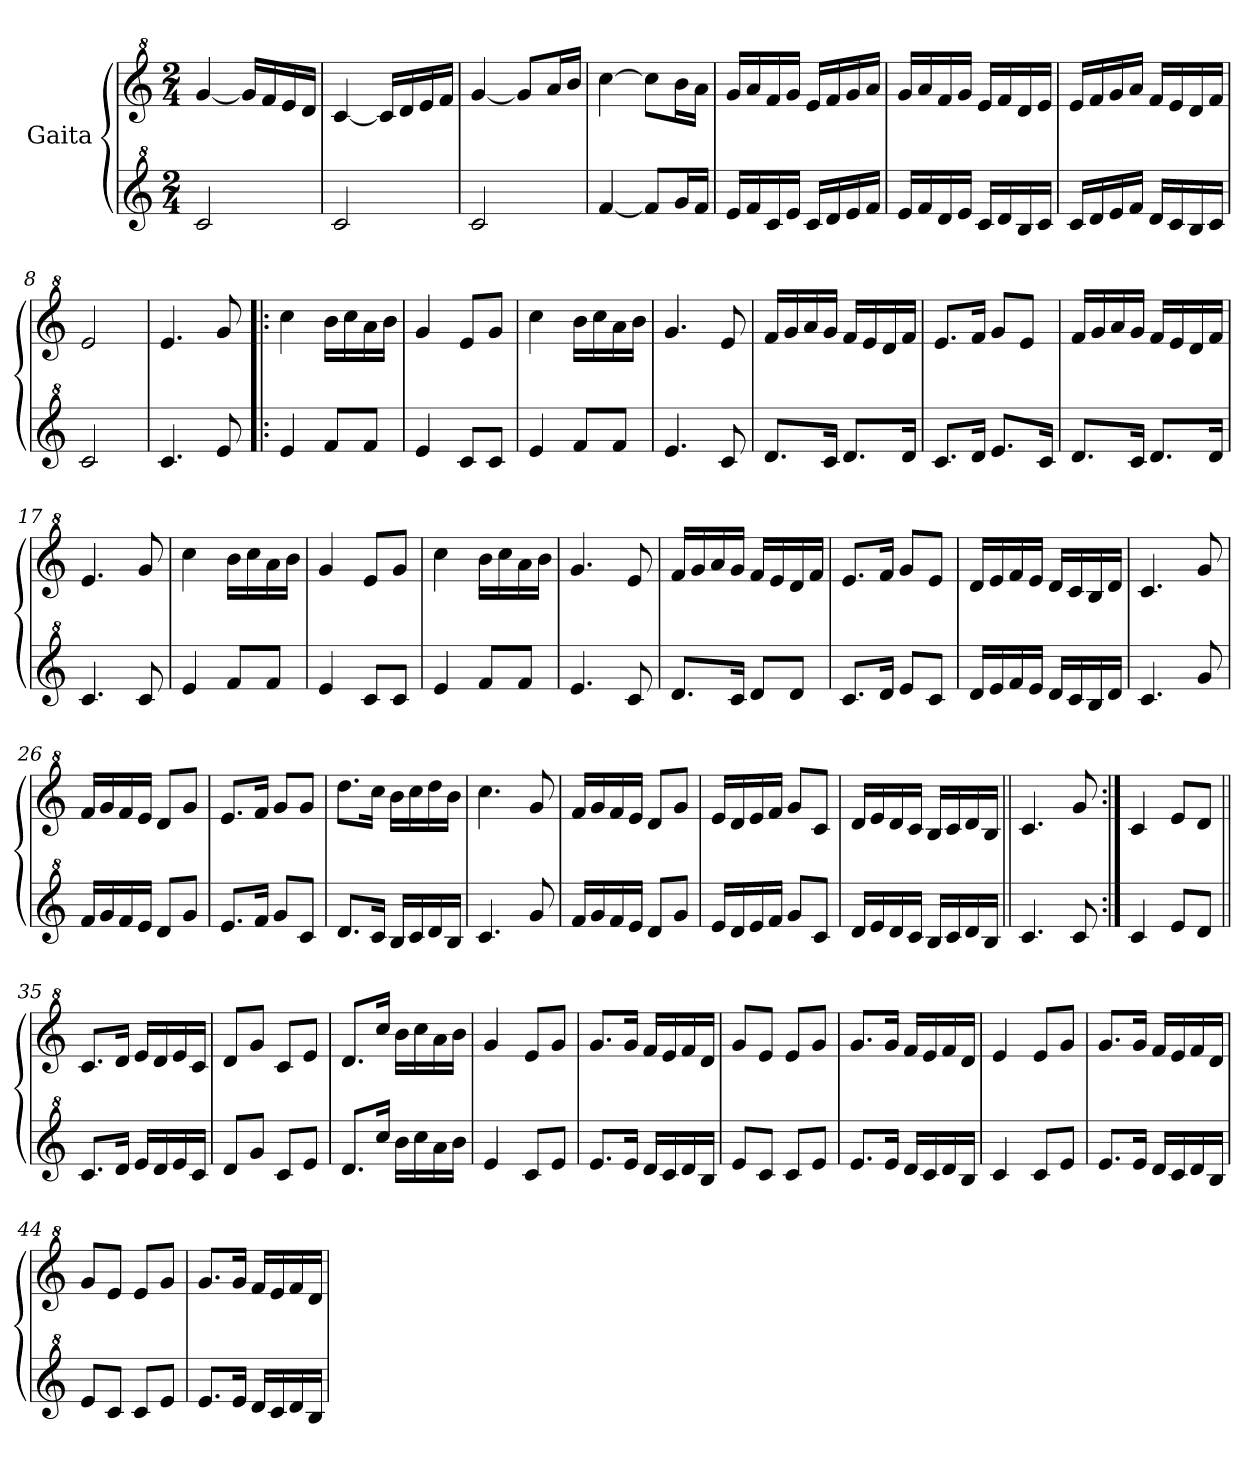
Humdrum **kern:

**kern	**kern
*part2	*part1
*staff2	*staff1
*I"Gaita	*I"Gaita
*clefG^2	*clefG^2
*k[]	*k[]
*M2/4	*M2/4
*MM102	*MM102
=1	=1
2cc/	[4gg/
.	16gg/LL]
.	16ff/
.	16ee/
.	16dd/JJ
=2	=2
2cc/	[4cc/
.	16cc/LL]
.	16dd/
.	16ee/
.	16ff/JJ
=3	=3
2cc/	[4gg/
.	8gg/L]
.	16aa/L
.	16bb/JJ
=4	=4
[4ff/	[4ccc\
8ff/L]	8ccc\L]
16gg/L	16bb\L
16ff/JJ	16aa\JJ
=5	=5
16ee/LL	16gg/LL
16ff/	16aa/
16cc/	16ff/
16ee/JJ	16gg/JJ
16cc/LL	16ee/LL
16dd/	16ff/
16ee/	16gg/
16ff/JJ	16aa/JJ
=6	=6
16ee/LL	16gg/LL
16ff/	16aa/
16dd/	16ff/
16ee/JJ	16gg/JJ
16cc/LL	16ee/LL
16dd/	16ff/
16b/	16dd/
16cc/JJ	16ee/JJ
=7	=7
16cc/LL	16ee/LL
16dd/	16ff/
16ee/	16gg/
16ff/JJ	16aa/JJ
16dd/LL	16ff/LL
16cc/	16ee/
16b/	16dd/
16cc/JJ	16ff/JJ
!!LO:LB:g=z
=8	=8
2cc/	2ee/
=9	=9
4.cc/	4.ee/
8ee/	8gg/
=10!|:	=10!|:
4ee/	4ccc\
8ff/L	16bb\LL
.	16ccc\
8ff/J	16aa\
.	16bb\JJ
=11	=11
4ee/	4gg/
8cc/L	8ee/L
8cc/J	8gg/J
=12	=12
4ee/	4ccc\
8ff/L	16bb\LL
.	16ccc\
8ff/J	16aa\
.	16bb\JJ
=13	=13
4.ee/	4.gg/
8cc/	8ee/
=14	=14
8.dd/L	16ff/LL
.	16gg/
.	16aa/
16cc/Jk	16gg/JJ
8.dd/L	16ff/LL
.	16ee/
.	16dd/
16dd/Jk	16ff/JJ
=15	=15
8.cc/L	8.ee/L
16dd/Jk	16ff/Jk
8.ee/L	8gg/L
.	8ee/J
16cc/Jk	.
=16	=16
8.dd/L	16ff/LL
.	16gg/
.	16aa/
16cc/Jk	16gg/JJ
8.dd/L	16ff/LL
.	16ee/
.	16dd/
16dd/Jk	16ff/JJ
!!LO:LB:g=z
=17	=17
4.cc/	4.ee/
8cc/	8gg/
=18	=18
4ee/	4ccc\
8ff/L	16bb\LL
.	16ccc\
8ff/J	16aa\
.	16bb\JJ
=19	=19
4ee/	4gg/
8cc/L	8ee/L
8cc/J	8gg/J
=20	=20
4ee/	4ccc\
8ff/L	16bb\LL
.	16ccc\
8ff/J	16aa\
.	16bb\JJ
=21	=21
4.ee/	4.gg/
8cc/	8ee/
=22	=22
8.dd/L	16ff/LL
.	16gg/
.	16aa/
16cc/Jk	16gg/JJ
8dd/L	16ff/LL
.	16ee/
8dd/J	16dd/
.	16ff/JJ
=23	=23
8.cc/L	8.ee/L
16dd/Jk	16ff/Jk
8ee/L	8gg/L
8cc/J	8ee/J
=24	=24
16dd/LL	16dd/LL
16ee/	16ee/
16ff/	16ff/
16ee/JJ	16ee/JJ
16dd/LL	16dd/LL
16cc/	16cc/
16b/	16b/
16dd/JJ	16dd/JJ
=25	=25
4.cc/	4.cc/
8gg/	8gg/
!!LO:LB:g=z
=26	=26
16ff/LL	16ff/LL
16gg/	16gg/
16ff/	16ff/
16ee/JJ	16ee/JJ
8dd/L	8dd/L
8gg/J	8gg/J
=27	=27
8.ee/L	8.ee/L
16ff/Jk	16ff/Jk
8gg/L	8gg/L
8cc/J	8gg/J
=28	=28
8.dd/L	8.ddd\L
16cc/Jk	16ccc\Jk
16b/LL	16bb\LL
16cc/	16ccc\
16dd/	16ddd\
16b/JJ	16bb\JJ
=29	=29
4.cc/	4.ccc\
8gg/	8gg/
=30	=30
16ff/LL	16ff/LL
16gg/	16gg/
16ff/	16ff/
16ee/JJ	16ee/JJ
8dd/L	8dd/L
8gg/J	8gg/J
=31	=31
16ee/LL	16ee/LL
16dd/	16dd/
16ee/	16ee/
16ff/JJ	16ff/JJ
8gg/L	8gg/L
8cc/J	8cc/J
=32	=32
16dd/LL	16dd/LL
16ee/	16ee/
16dd/	16dd/
16cc/JJ	16cc/JJ
16b/LL	16b/LL
16cc/	16cc/
16dd/	16dd/
16b/JJ	16b/JJ
!!LO:LB:g=z
=33||	=33||
4.cc/	4.cc/
8cc/	8gg/
=34:|!	=34:|!
4cc/	4cc/
8ee/L	8ee/L
8dd/J	8dd/J
=35||	=35||
8.cc/L	8.cc/L
16dd/Jk	16dd/Jk
16ee/LL	16ee/LL
16dd/	16dd/
16ee/	16ee/
16cc/JJ	16cc/JJ
=36	=36
8dd/L	8dd/L
8gg/J	8gg/J
8cc/L	8cc/L
8ee/J	8ee/J
=37	=37
8.dd/L	8.dd/L
16ccc/Jk	16ccc/Jk
16bb\LL	16bb\LL
16ccc\	16ccc\
16aa\	16aa\
16bb\JJ	16bb\JJ
=38	=38
4ee/	4gg/
8cc/L	8ee/L
8ee/J	8gg/J
=39	=39
8.ee/L	8.gg/L
16ee/Jk	16gg/Jk
16dd/LL	16ff/LL
16cc/	16ee/
16dd/	16ff/
16b/JJ	16dd/JJ
=40	=40
8ee/L	8gg/L
8cc/J	8ee/J
8cc/L	8ee/L
8ee/J	8gg/J
!!LO:LB:g=z
=41	=41
8.ee/L	8.gg/L
16ee/Jk	16gg/Jk
16dd/LL	16ff/LL
16cc/	16ee/
16dd/	16ff/
16b/JJ	16dd/JJ
=42	=42
4cc/	4ee/
8cc/L	8ee/L
8ee/J	8gg/J
=43	=43
8.ee/L	8.gg/L
16ee/Jk	16gg/Jk
16dd/LL	16ff/LL
16cc/	16ee/
16dd/	16ff/
16b/JJ	16dd/JJ
=44	=44
8ee/L	8gg/L
8cc/J	8ee/J
8cc/L	8ee/L
8ee/J	8gg/J
=45	=45
8.ee/L	8.gg/L
16ee/Jk	16gg/Jk
16dd/LL	16ff/LL
16cc/	16ee/
16dd/	16ff/
16b/JJ	16dd/JJ
=	=
*-	*-
